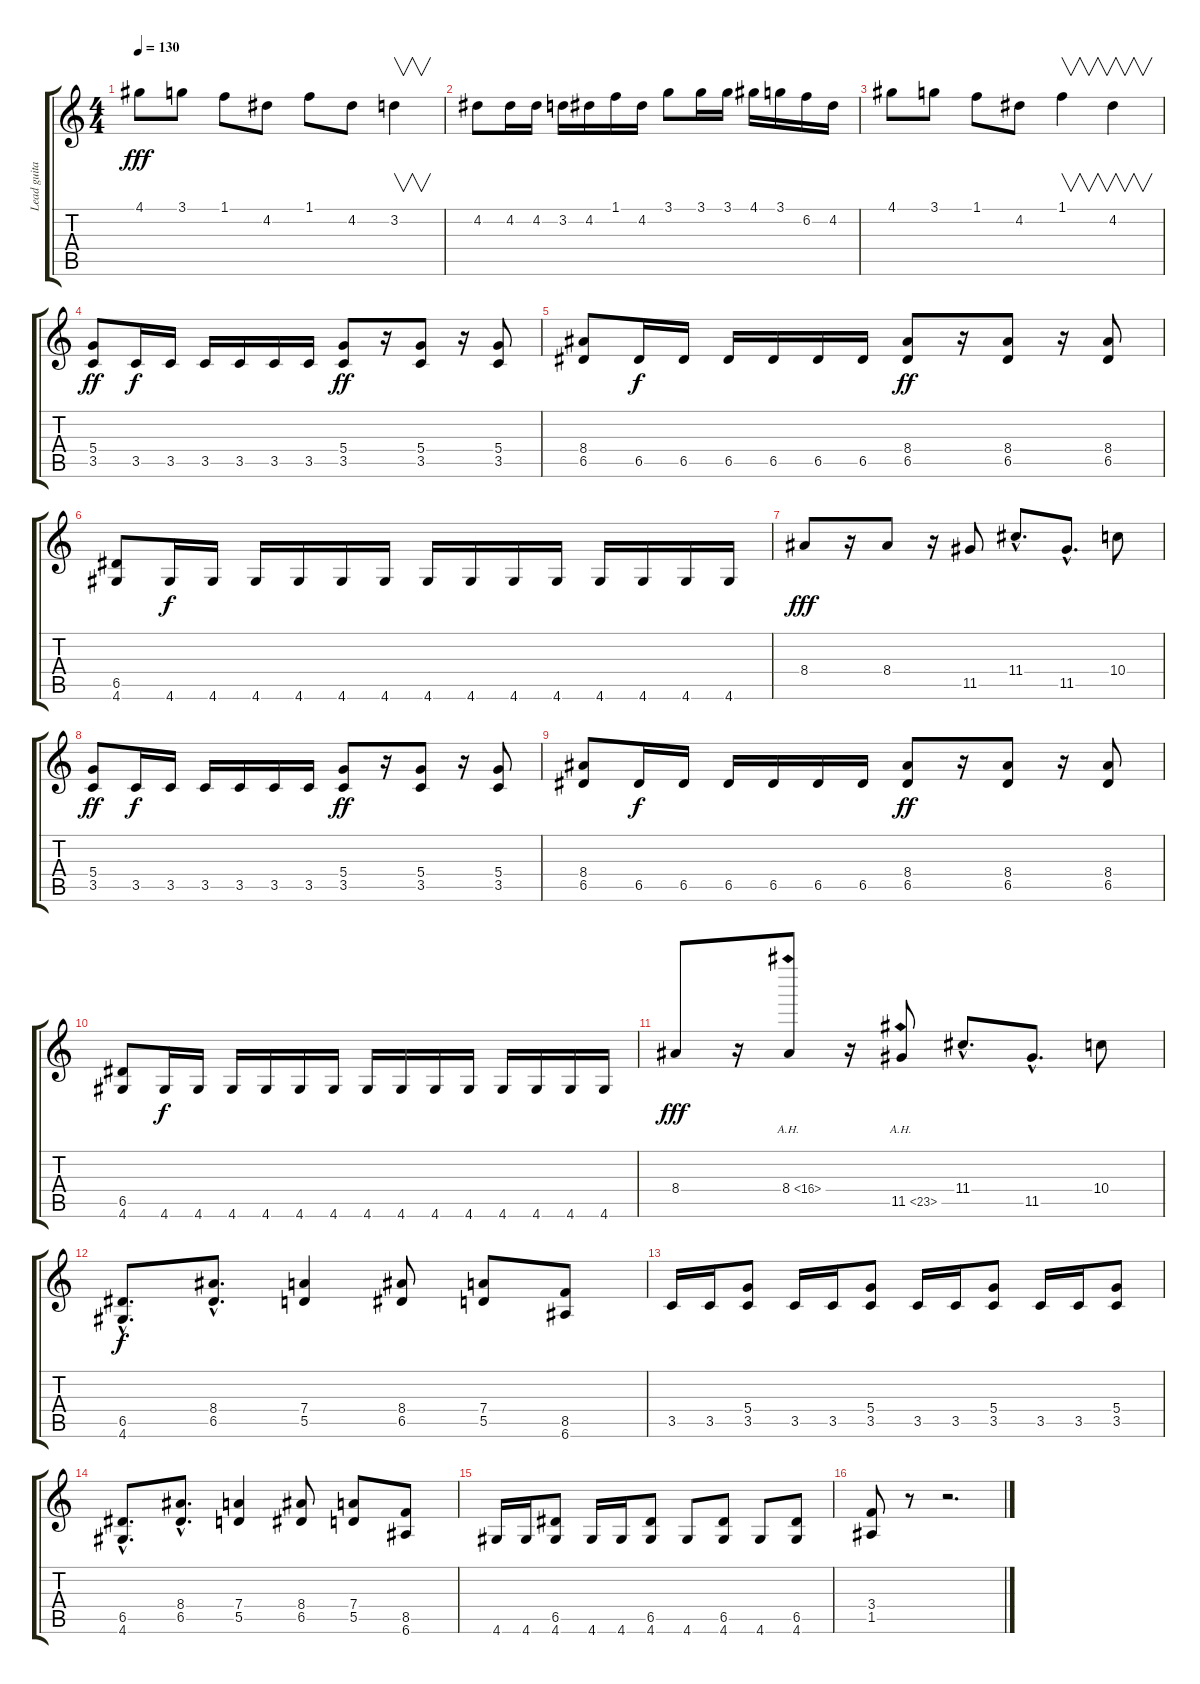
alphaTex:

\track ("Lead guitar" "Lead guita") {instrument distortionguitar}
\staff {score tabs}
\tuning (E4 B3 G3 D3 A2 E2) {hide}
\ts (4 4)
\tempo 130
\clef g2
\ks c
4.1.8{dy fff} 3.1.8 1.1.8 4.2.8 1.1.8 4.2.8 3.2.4{v} |
4.2.8 4.2.16 4.2.16 3.2.16 4.2.16 1.1.16 4.2.16 3.1.8 3.1.16 3.1.16 4.1.16 3.1.16 6.2.16 4.2.16 |
4.1.8 3.1.8 1.1.8 4.2.8 1.1.4{v} 4.2.4{v} |
(5.4 3.5).8{dy ff} 3.5.16{dy f} 3.5.16 3.5.16 3.5.16 3.5.16 3.5.16 (5.4 3.5).8{dy ff} r.16 (5.4 3.5).8 r.16 (5.4 3.5).8 |
(8.4 6.5).8 6.5.16{dy f} 6.5.16 6.5.16 6.5.16 6.5.16 6.5.16 (8.4 6.5).8{dy ff} r.16 (8.4 6.5).8 r.16 (8.4 6.5).8 |
(6.5 4.6).8 4.6.16{dy f} 4.6.16 4.6.16 4.6.16 4.6.16 4.6.16 4.6.16 4.6.16 4.6.16 4.6.16 4.6.16 4.6.16 4.6.16 4.6.16 |
8.4.8{dy fff} r.16 8.4.8 r.16 11.5.8 11.4{hac}.8{d} 11.5{hac}.8{d} 10.4.8 |
(5.4 3.5).8{dy ff} 3.5.16{dy f} 3.5.16 3.5.16 3.5.16 3.5.16 3.5.16 (5.4 3.5).8{dy ff} r.16 (5.4 3.5).8 r.16 (5.4 3.5).8 |
(8.4 6.5).8 6.5.16{dy f} 6.5.16 6.5.16 6.5.16 6.5.16 6.5.16 (8.4 6.5).8{dy ff} r.16 (8.4 6.5).8 r.16 (8.4 6.5).8 |
(6.5 4.6).8 4.6.16{dy f} 4.6.16 4.6.16 4.6.16 4.6.16 4.6.16 4.6.16 4.6.16 4.6.16 4.6.16 4.6.16 4.6.16 4.6.16 4.6.16 |
8.4.8{dy fff} r.16 8.4{ah 8}.8 r.16 11.5{ah 12}.8 11.4{hac}.8{d} 11.5{hac}.8{d} 10.4.8 |
(6.5{hac} 4.6{hac}).8{d dy f} (8.4{hac} 6.5{hac}).8{d} (7.4 5.5).4 (8.4 6.5).8 (7.4 5.5).8 (8.5 6.6).8 |
3.5.16 3.5.16 (5.4 3.5).8 3.5.16 3.5.16 (5.4 3.5).8 3.5.16 3.5.16 (5.4 3.5).8 3.5.16 3.5.16 (5.4 3.5).8 |
(6.5{hac} 4.6{hac}).8{d} (8.4{hac} 6.5{hac}).8{d} (7.4 5.5).4 (8.4 6.5).8 (7.4 5.5).8 (8.5 6.6).8 |
4.6.16 4.6.16 (6.5 4.6).8 4.6.16 4.6.16 (6.5 4.6).8 4.6.8 (6.5 4.6).8 4.6.8 (6.5 4.6).8 |
(3.4 1.5).8 r.8 r.2{d}
